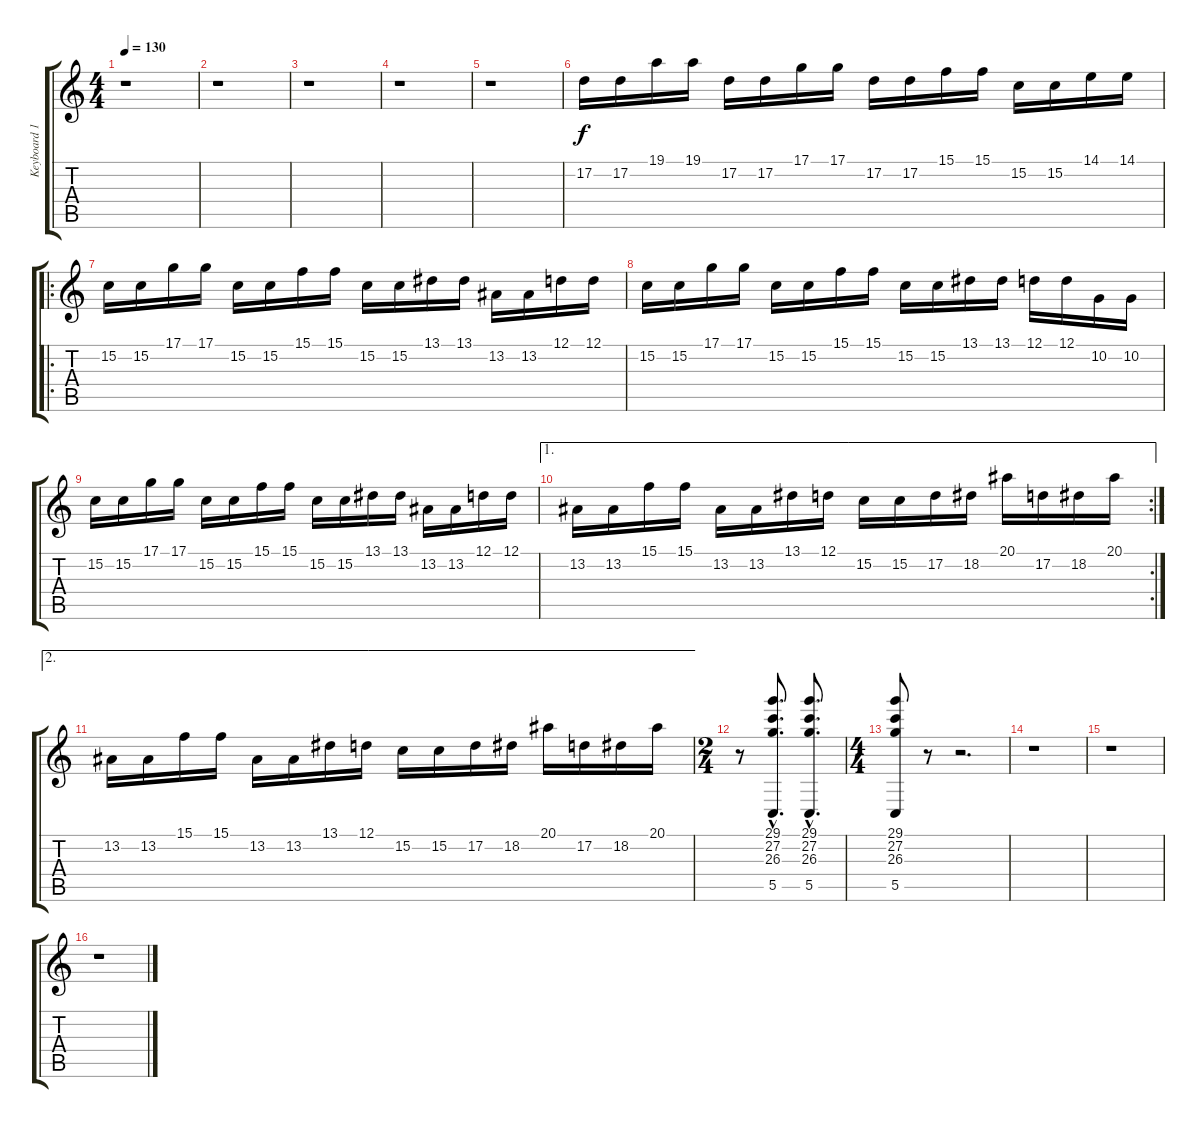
\track ("Keyboard 1 (Lead)" "Keyboard 1") {instrument synthbrass1}
\staff {score tabs}
\tuning (D4 A3 F3 C3 G2 C2) {hide}
\ts (4 4)
\tempo 130
\clef g2
\ks c
r.1{dy f} |
r.1 |
r.1 |
r.1 |
r.1 |
17.2.16 17.2.16 19.1.16 19.1.16 17.2.16 17.2.16 17.1.16 17.1.16 17.2.16 17.2.16 15.1.16 15.1.16 15.2.16 15.2.16 14.1.16 14.1.16 |
\ro
15.2.16 15.2.16 17.1.16 17.1.16 15.2.16 15.2.16 15.1.16 15.1.16 15.2.16 15.2.16 13.1.16 13.1.16 13.2.16 13.2.16 12.1.16 12.1.16 |
15.2.16 15.2.16 17.1.16 17.1.16 15.2.16 15.2.16 15.1.16 15.1.16 15.2.16 15.2.16 13.1.16 13.1.16 12.1.16 12.1.16 10.2.16 10.2.16 |
15.2.16 15.2.16 17.1.16 17.1.16 15.2.16 15.2.16 15.1.16 15.1.16 15.2.16 15.2.16 13.1.16 13.1.16 13.2.16 13.2.16 12.1.16 12.1.16 |
\ae 1
\rc 2
13.2.16 13.2.16 15.1.16 15.1.16 13.2.16 13.2.16 13.1.16 12.1.16 15.2.16 15.2.16 17.2.16 18.2.16 20.1.16 17.2.16 18.2.16 20.1.16 |
\ae 2
13.2.16 13.2.16 15.1.16 15.1.16 13.2.16 13.2.16 13.1.16 12.1.16 15.2.16 15.2.16 17.2.16 18.2.16 20.1.16 17.2.16 18.2.16 20.1.16 |
\ts (2 4)
r.8 (29.1{hac} 27.2{hac} 26.3{hac} 5.5{hac}).8{d instrument orchestrahit} (29.1{hac} 27.2{hac} 26.3{hac} 5.5{hac}).8{d} |
\ts (4 4)
(29.1 27.2 26.3 5.5).8 r.8 r.2{d} |
r.1 |
r.1 |
r.1
